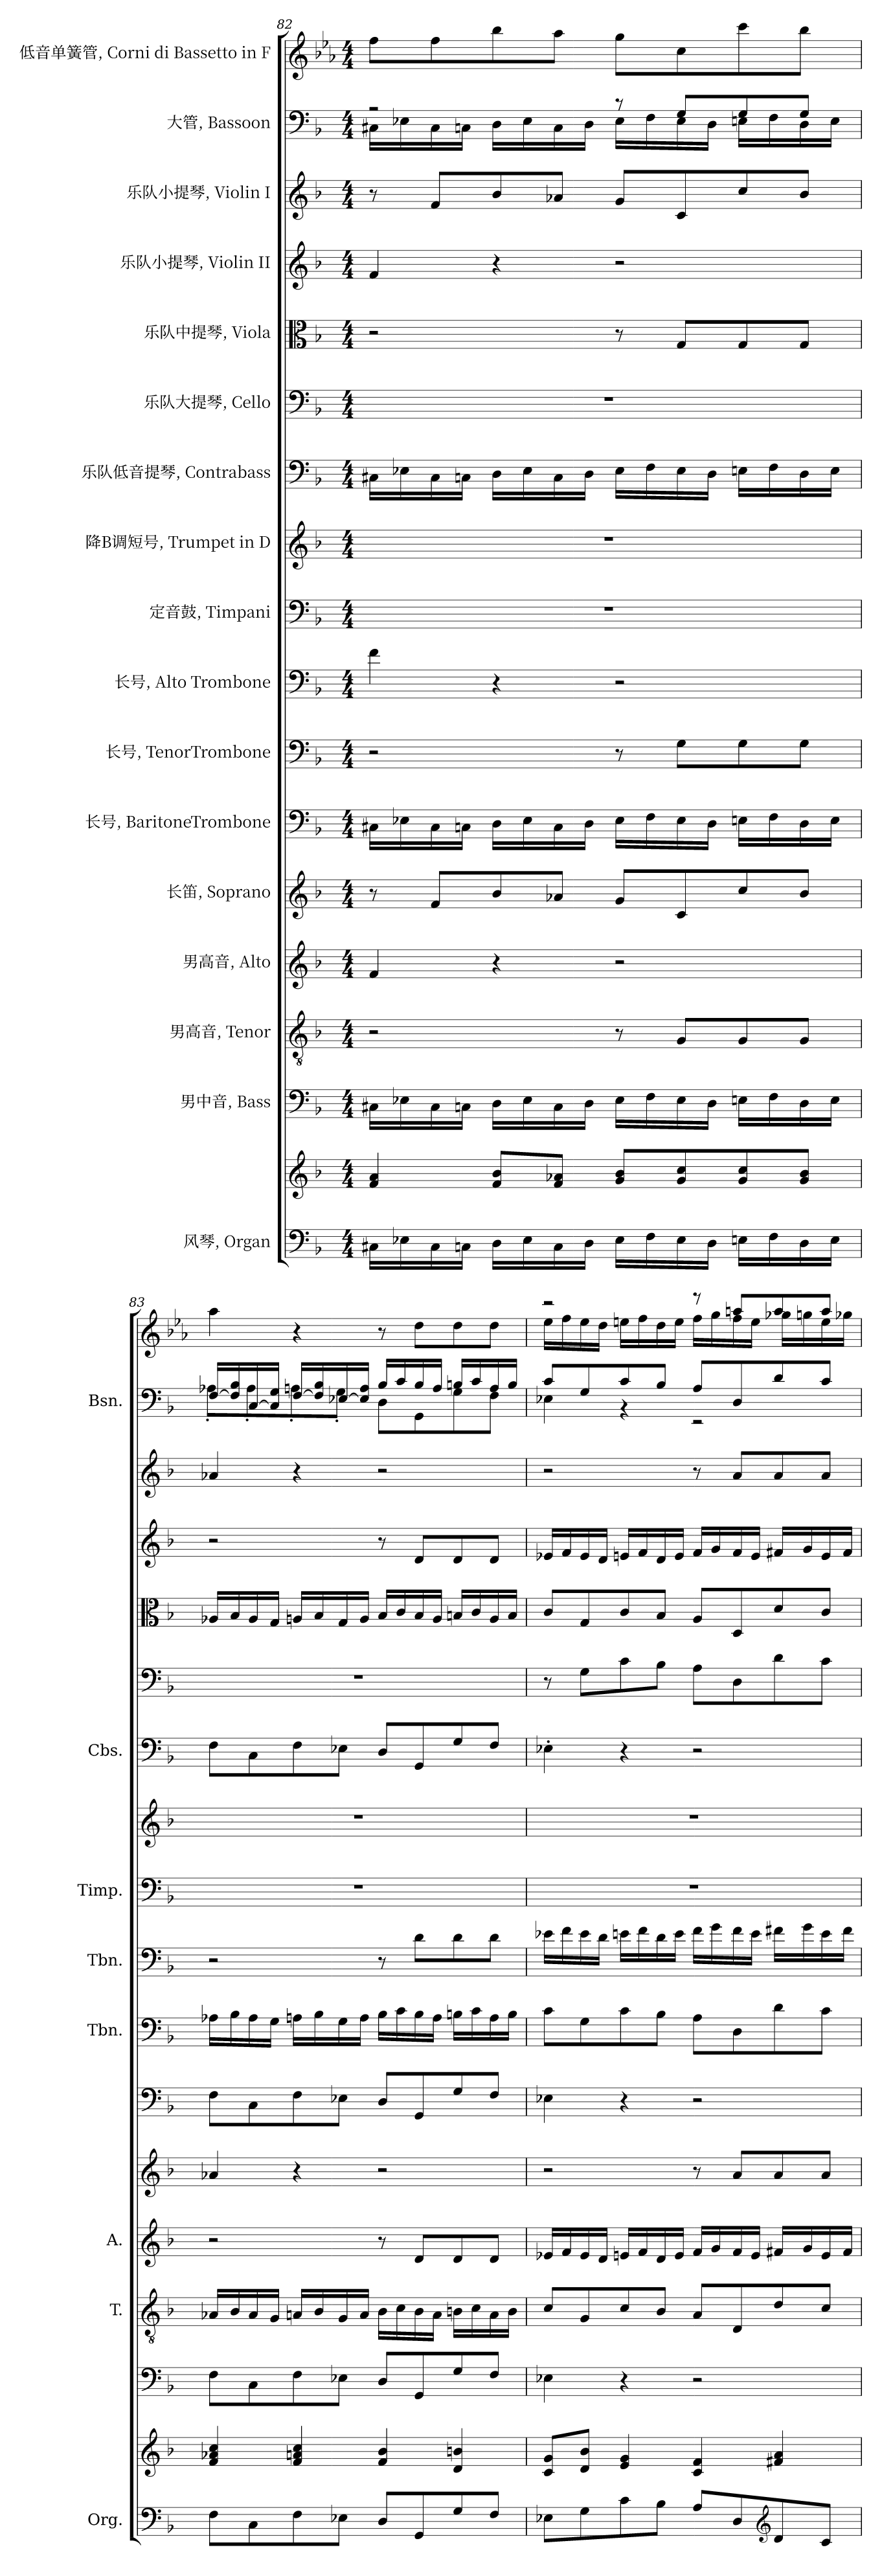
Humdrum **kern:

**kern	**kern	**kern	**kern	**kern	**kern	**kern	**kern	**kern	**kern	**kern	**kern	**kern	**kern	**kern	**kern	**kern	**kern
*part17	*part17	*part16	*part15	*part14	*part13	*part12	*part11	*part10	*part9	*part8	*part7	*part6	*part5	*part4	*part3	*part2	*part1
*staff18	*staff17	*staff16	*staff15	*staff14	*staff13	*staff12	*staff11	*staff10	*staff9	*staff8	*staff7	*staff6	*staff5	*staff4	*staff3	*staff2	*staff1
*I"风琴, Organ	*	*I"男中音, Bass	*I"男高音, Tenor	*I"男高音, Alto	*I"长笛, Soprano	*I"长号, BaritoneTrombone	*I"长号, TenorTrombone	*I"长号, Alto Trombone	*I"定音鼓, Timpani	*I"降B调短号, Trumpet in D	*I"乐队低音提琴, Contrabass	*I"乐队大提琴, Cello	*I"乐队中提琴, Viola	*I"乐队小提琴, Violin II	*I"乐队小提琴, Violin I	*I"大管, Bassoon	*I"低音单簧管, Corni di Bassetto in F
*I'Org.	*	*	*I'T.	*I'A.	*	*	*I'Tbn.	*I'Tbn.	*I'Timp.	*	*I'Cbs.	*	*	*	*	*I'Bsn.	*
*clefF4	*clefG2	*clefF4	*clefGv2	*clefG2	*clefG2	*clefF4	*clefF4	*clefF4	*clefF4	*clefG2	*clefF4	*clefF4	*clefC3	*clefG2	*clefG2	*clefF4	*clefG2
*	*	*	*	*	*	*	*	*	*	*ITrd1c2	*ITrd7c12	*	*	*	*	*	*ITrd8c14
*k[b-]	*k[b-]	*k[b-]	*k[b-]	*k[b-]	*k[b-]	*k[b-]	*k[b-]	*k[b-]	*k[b-]	*k[b-e-a-]	*k[b-]	*k[b-]	*k[b-]	*k[b-]	*k[b-]	*k[b-]	*k[b-e-a-]
*M4/4	*M4/4	*M4/4	*M4/4	*M4/4	*M4/4	*M4/4	*M4/4	*M4/4	*M4/4	*M4/4	*M4/4	*M4/4	*M4/4	*M4/4	*M4/4	*M4/4	*M4/4
=82	=82	=82	=82	=82	=82	=82	=82	=82	=82	=82	=82	=82	=82	=82	=82	=82	=82
*	*	*	*	*	*	*	*	*	*	*	*	*	*	*	*	*^	*
16C#X\LL	4f/ 4a/	16C#X\LL	2r	4f/	8r	16C#X\LL	2r	4f\	1r	1r	16CC#X\LL	1r	2r	4f/	8r	2r	16C#X\LL	8f\L
16E-X\	.	16E-X\	.	.	.	16E-X\	.	.	.	.	16EE-X\	.	.	.	.	.	16E-X\	.
16C#\	.	16C#\	.	.	8f/L	16C#\	.	.	.	.	16CC#\	.	.	.	8f/L	.	16C#\	8f\
16Cn\JJ	.	16Cn\JJ	.	.	.	16Cn\JJ	.	.	.	.	16CCn\JJ	.	.	.	.	.	16Cn\JJ	.
16D\LL	8f/ 8b-/L	16D\LL	.	4r	8b-/	16D\LL	.	4r	.	.	16DD\LL	.	.	4r	8b-/	.	16D\LL	8b-\
16E-\	.	16E-\	.	.	.	16E-\	.	.	.	.	16EE-\	.	.	.	.	.	16E-\	.
16C\	8f/ 8a-X/J	16C\	.	.	8a-X/J	16C\	.	.	.	.	16CC\	.	.	.	8a-X/J	.	16C\	8a-\J
16D\JJ	.	16D\JJ	.	.	.	16D\JJ	.	.	.	.	16DD\JJ	.	.	.	.	.	16D\JJ	.
16E-\LL	8g/ 8b-/L	16E-\LL	8r	2r	8g/L	16E-\LL	8r	2r	.	.	16EE-\LL	.	8r	2r	8g/L	8r	16E-\LL	8g\L
16F\	.	16F\	.	.	.	16F\	.	.	.	.	16FF\	.	.	.	.	.	16F\	.
16E-\	8g/ 8cc/	16E-\	8G/L	.	8c/	16E-\	8G\L	.	.	.	16EE-\	.	8G/L	.	8c/	8G/L	16E-\	8c\
16D\JJ	.	16D\JJ	.	.	.	16D\JJ	.	.	.	.	16DD\JJ	.	.	.	.	.	16D\JJ	.
16En\LL	8g/ 8cc/	16En\LL	8G/	.	8cc/	16En\LL	8G\	.	.	.	16EEn\LL	.	8G/	.	8cc/	8G/	16En\LL	8cc\
16F\	.	16F\	.	.	.	16F\	.	.	.	.	16FF\	.	.	.	.	.	16F\	.
16D\	8g/ 8b-/J	16D\	8G/J	.	8b-/J	16D\	8G\J	.	.	.	16DD\	.	8G/J	.	8b-/J	8G/J	16D\	8b-\J
16E\JJ	.	16E\JJ	.	.	.	16E\JJ	.	.	.	.	16EE\JJ	.	.	.	.	.	16E\JJ	.
!!LO:PB:g=z
=83	=83	=83	=83	=83	=83	=83	=83	=83	=83	=83	=83	=83	=83	=83	=83	=83	=83	=83
8F\L	4f/ 4a-X/ 4cc/	8F\L	16A-X/LL	2r	4a-X/	8F\L	16A-X\LL	2r	1r	1r	8FF\L	1r	16A-X/LL	2r	4a-X/	[16F/LL	8A-X'\L	4a-\
.	.	.	16B-/	.	.	.	16B-\	.	.	.	.	.	16B-/	.	.	16F/] 16B-/	.	.
8C\	.	8C\	16A-/	.	.	8C\	16A-\	.	.	.	8CC\	.	16A-/	.	.	[16C/	8A-'\	.
.	.	.	16G/JJ	.	.	.	16G\JJ	.	.	.	.	.	16G/JJ	.	.	16C/] 16G/JJ	.	.
8F\	4f/ 4an/ 4cc/	8F\	16An/LL	.	4r	8F\	16An\LL	.	.	.	8FF\	.	16An/LL	.	4r	[16F/LL	8An'\	4r
.	.	.	16B-/	.	.	.	16B-\	.	.	.	.	.	16B-/	.	.	16F/] 16B-/	.	.
8E-X\J	.	8E-X\J	16G/	.	.	8E-X\J	16G\	.	.	.	8EE-X\J	.	16G/	.	.	[16E-X/	8G'\J	.
.	.	.	16A/JJ	.	.	.	16A\JJ	.	.	.	.	.	16A/JJ	.	.	16E-/] 16A/JJ	.	.
8D/L	4f/ 4b-/	8D/L	16B-\LL	8r	2r	8D/L	16B-\LL	8r	.	.	8DD/L	.	16B-/LL	8r	2r	16B-/LL	8D\L	8r
.	.	.	16c\	.	.	.	16c\	.	.	.	.	.	16c/	.	.	16c/	.	.
8GG/	.	8GG/	16B-\	8d/L	.	8GG/	16B-\	8d\L	.	.	8GGG/	.	16B-/	8d/L	.	16B-/	8GG\	8d\L
.	.	.	16A\JJ	.	.	.	16A\JJ	.	.	.	.	.	16A/JJ	.	.	16A/JJ	.	.
8G/	4d/ 4bn/	8G/	16Bn\LL	8d/	.	8G/	16Bn\LL	8d\	.	.	8GG/	.	16Bn/LL	8d/	.	16Bn/LL	8G\	8d\
.	.	.	16c\	.	.	.	16c\	.	.	.	.	.	16c/	.	.	16c/	.	.
8F/J	.	8F/J	16A\	8d/J	.	8F/J	16A\	8d\J	.	.	8FF/J	.	16A/	8d/J	.	16A/	8F\J	8d\J
.	.	.	16B\JJ	.	.	.	16B\JJ	.	.	.	.	.	16B/JJ	.	.	16B/JJ	.	.
!!LO:PB:g=z
=84	=84	=84	=84	=84	=84	=84	=84	=84	=84	=84	=84	=84	=84	=84	=84	=84	=84	=84
*	*	*	*	*	*	*	*	*	*	*	*	*	*	*	*	*	*	*^
8E-X\L	8c/ 8g/L	4E-X\	8c/L	16e-X/LL	2r	4E-X\	8c\L	16e-X\LL	1r	1r	4EE-X'\	8r	8c/L	16e-X/LL	2r	8c/L	4E-X\	2r	16e-\LL
.	.	.	.	16f/	.	.	.	16f\	.	.	.	.	.	16f/	.	.	.	.	16f\
8G\	8d/ 8b-/J	.	8G/	16e-/	.	.	8G\	16e-\	.	.	.	8G\L	8G/	16e-/	.	8G/	.	.	16e-\
.	.	.	.	16d/JJ	.	.	.	16d\JJ	.	.	.	.	.	16d/JJ	.	.	.	.	16d\JJ
8c\	4e/ 4g/	4r	8c/	16en/LL	.	4r	8c\	16en\LL	.	.	4r	8c\	8c/	16en/LL	.	8c/	4r	.	16en\LL
.	.	.	.	16f/	.	.	.	16f\	.	.	.	.	.	16f/	.	.	.	.	16f\
8B-\J	.	.	8B-/J	16d/	.	.	8B-\J	16d\	.	.	.	8B-\J	8B-/J	16d/	.	8B-/J	.	.	16d\
.	.	.	.	16e/JJ	.	.	.	16e\JJ	.	.	.	.	.	16e/JJ	.	.	.	.	16e\JJ
8A/L	4c/ 4f/	2r	8A/L	16f/LL	8r	2r	8A\L	16f\LL	.	.	2r	8A\L	8A/L	16f/LL	8r	8A/L	2r	8r	16f\LL
.	.	.	.	16g/	.	.	.	16g\	.	.	.	.	.	16g/	.	.	.	.	16g\
8D/	.	.	8D/	16f/	8a/L	.	8D\	16f\	.	.	.	8D\	8D/	16f/	8a/L	8D/	.	8an/L	16f\
.	.	.	.	16e/JJ	.	.	.	16e\JJ	.	.	.	.	.	16e/JJ	.	.	.	.	16e\JJ
*clefG2	*	*	*	*	*	*	*	*	*	*	*	*	*	*	*	*	*	*	*
8d/	4f#X/ 4a/	.	8d/	16f#X/LL	8a/	.	8d\	16f#X\LL	.	.	.	8d\	8d/	16f#X/LL	8a/	8d/	.	8a/	16g-X\LL
.	.	.	.	16g/	.	.	.	16g\	.	.	.	.	.	16g/	.	.	.	.	16gn\
8c/J	.	.	8c/J	16e/	8a/J	.	8c\J	16e\	.	.	.	8c\J	8c/J	16e/	8a/J	8c/J	.	8a/J	16e\
.	.	.	.	16f#/JJ	.	.	.	16f#\JJ	.	.	.	.	.	16f#/JJ	.	.	.	.	16g-X\JJ
*	*	*	*	*	*	*	*	*	*	*	*	*	*	*	*	*v	*v	*	*
*	*	*	*	*	*	*	*	*	*	*	*	*	*	*	*	*	*v	*v
=	=	=	=	=	=	=	=	=	=	=	=	=	=	=	=	=	=
*-	*-	*-	*-	*-	*-	*-	*-	*-	*-	*-	*-	*-	*-	*-	*-	*-	*-
